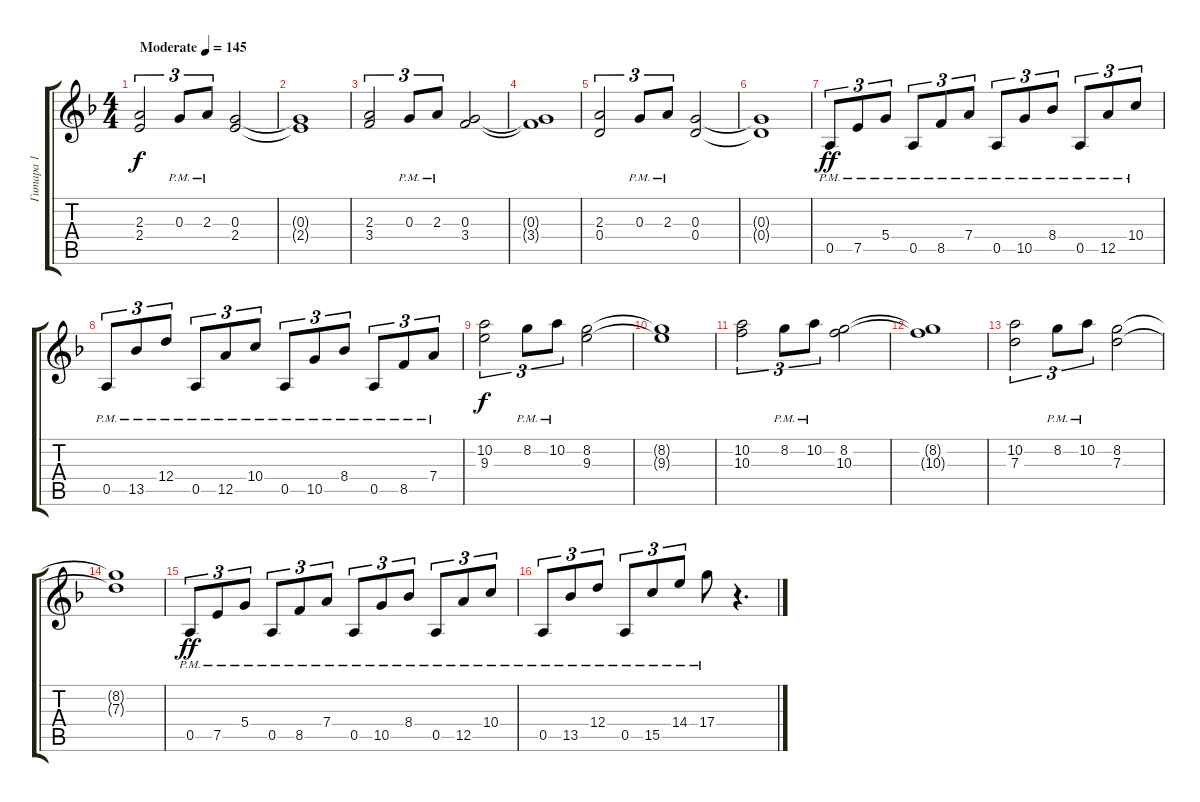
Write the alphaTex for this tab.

\track ("Гитара 1" "Гитара 1") {instrument distortionguitar}
\staff {score tabs}
\tuning (E4 B3 G3 D3 A2 E2) {hide}
\ts (4 4)
\tempo (145 "Moderate")
\clef g2
\ks dminor
(2.3 2.4).2{tu (3 2) dy f instrument distortionguitar} 0.3{pm}.8{tu (3 2)} 2.3{pm}.8{tu (3 2)} (0.3 2.4).2 |
(0.3{t} 2.4{t}).1 |
(2.3 3.4).2{tu (3 2)} 0.3{pm}.8{tu (3 2)} 2.3{pm}.8{tu (3 2)} (0.3 3.4).2 |
(0.3{t} 3.4{t}).1 |
(2.3 0.4).2{tu (3 2)} 0.3{pm}.8{tu (3 2)} 2.3{pm}.8{tu (3 2)} (0.3 0.4).2 |
(0.3{t} 0.4{t}).1 |
0.5{pm}.8{tu (3 2) dy ff} 7.5{pm}.8{tu (3 2)} 5.4{pm}.8{tu (3 2)} 0.5{pm}.8{tu (3 2)} 8.5{pm}.8{tu (3 2)} 7.4{pm}.8{tu (3 2)} 0.5{pm}.8{tu (3 2)} 10.5{pm}.8{tu (3 2)} 8.4{pm}.8{tu (3 2)} 0.5{pm}.8{tu (3 2)} 12.5{pm}.8{tu (3 2)} 10.4{pm}.8{tu (3 2)} |
0.5{pm}.8{tu (3 2)} 13.5{pm}.8{tu (3 2)} 12.4{pm}.8{tu (3 2)} 0.5{pm}.8{tu (3 2)} 12.5{pm}.8{tu (3 2)} 10.4{pm}.8{tu (3 2)} 0.5{pm}.8{tu (3 2)} 10.5{pm}.8{tu (3 2)} 8.4{pm}.8{tu (3 2)} 0.5{pm}.8{tu (3 2)} 8.5{pm}.8{tu (3 2)} 7.4{pm}.8{tu (3 2)} |
(10.2 9.3).2{tu (3 2) dy f} 8.2{pm}.8{tu (3 2)} 10.2{pm}.8{tu (3 2)} (8.2 9.3).2 |
(8.2{t} 9.3{t}).1 |
(10.2 10.3).2{tu (3 2)} 8.2{pm}.8{tu (3 2)} 10.2{pm}.8{tu (3 2)} (8.2 10.3).2 |
(8.2{t} 10.3{t}).1 |
(10.2 7.3).2{tu (3 2)} 8.2{pm}.8{tu (3 2)} 10.2{pm}.8{tu (3 2)} (8.2 7.3).2 |
(8.2{t} 7.3{t}).1 |
0.5{pm}.8{tu (3 2) dy ff} 7.5{pm}.8{tu (3 2)} 5.4{pm}.8{tu (3 2)} 0.5{pm}.8{tu (3 2)} 8.5{pm}.8{tu (3 2)} 7.4{pm}.8{tu (3 2)} 0.5{pm}.8{tu (3 2)} 10.5{pm}.8{tu (3 2)} 8.4{pm}.8{tu (3 2)} 0.5{pm}.8{tu (3 2)} 12.5{pm}.8{tu (3 2)} 10.4{pm}.8{tu (3 2)} |
0.5{pm}.8{tu (3 2)} 13.5{pm}.8{tu (3 2)} 12.4{pm}.8{tu (3 2)} 0.5{pm}.8{tu (3 2)} 15.5{pm}.8{tu (3 2)} 14.4{pm}.8{tu (3 2)} 17.4{pm}.8 r.4{d}
